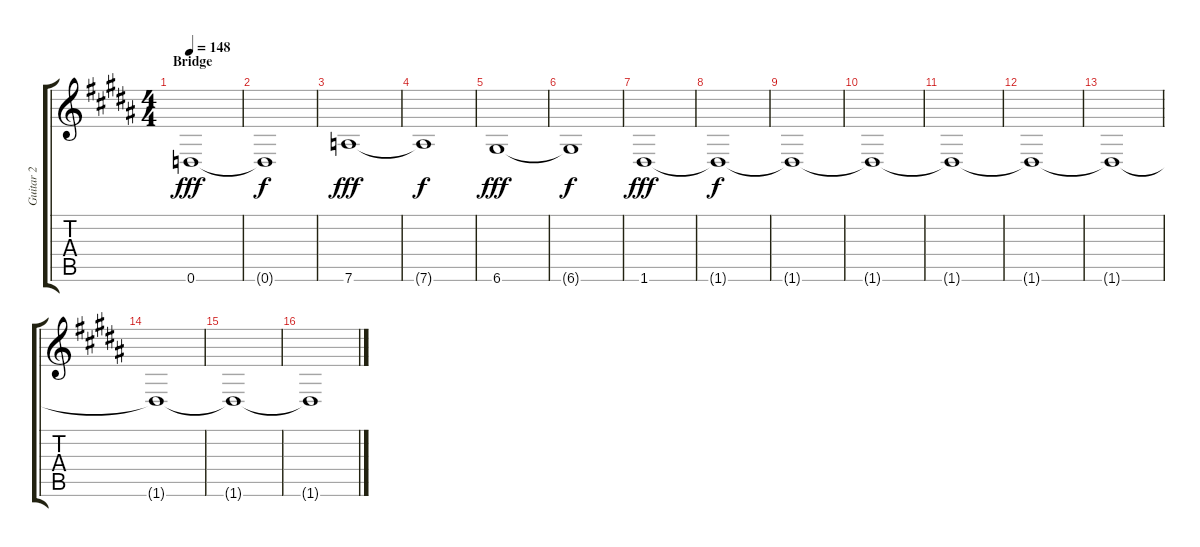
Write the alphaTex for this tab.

\track ("Guitar 2" "Guitar 2") {instrument distortionguitar}
\staff {score tabs}
\tuning (E4 B3 G3 D3 A2 D2) {hide}
\ts (4 4)
\section ("" "Bridge")
\tempo 148
\clef g2
\ks b
0.6.1{dy fff} |
0.6{t}.1{dy f} |
7.6.1{dy fff} |
7.6{t}.1{dy f} |
6.6.1{dy fff} |
6.6{t}.1{dy f} |
1.6.1{dy fff} |
1.6{t}.1{dy f} |
1.6{t}.1 |
1.6{t}.1 |
1.6{t}.1 |
1.6{t}.1 |
1.6{t}.1 |
1.6{t}.1 |
1.6{t}.1 |
1.6{t}.1
